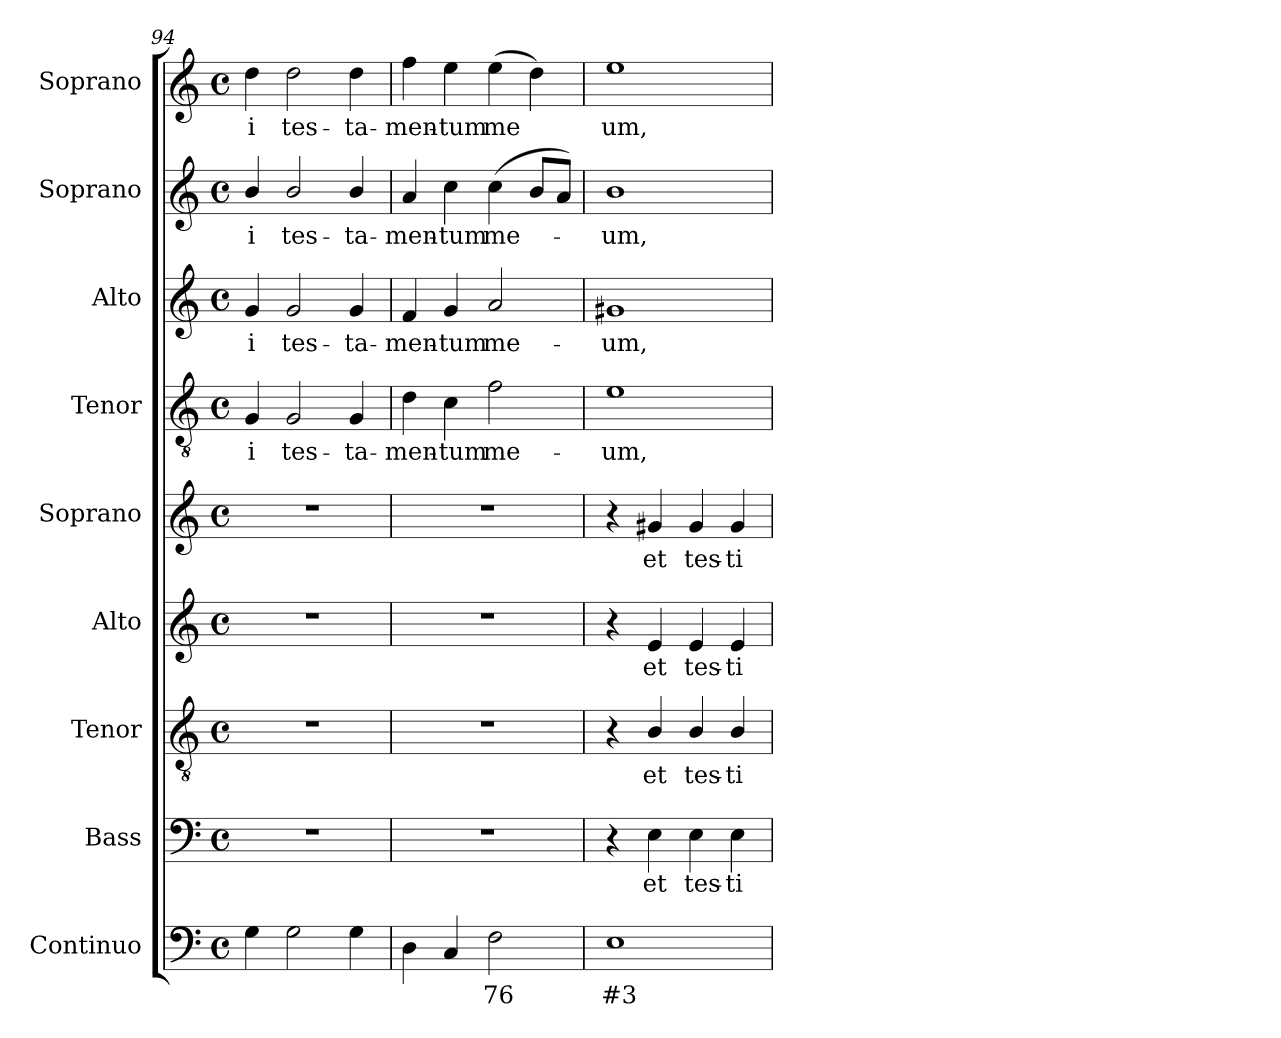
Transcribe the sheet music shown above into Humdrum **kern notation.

**kern	**text	**kern	**text	**kern	**text	**kern	**text	**kern	**text	**kern	**text	**kern	**text	**kern	**text	**kern	**text
*part9	*part9	*part8	*part8	*part7	*part7	*part6	*part6	*part5	*part5	*part4	*part4	*part3	*part3	*part2	*part2	*part1	*part1
*staff9	*staff9	*staff8	*staff8	*staff7	*staff7	*staff6	*staff6	*staff5	*staff5	*staff4	*staff4	*staff3	*staff3	*staff2	*staff2	*staff1	*staff1
*I"Continuo	*	*I"Bass	*	*I"Tenor	*	*I"Alto	*	*I"Soprano	*	*I"Tenor	*	*I"Alto	*	*I"Soprano	*	*I"Soprano	*
*I'Cont.	*	*I'B.	*	*I'T.	*	*I'A.	*	*I'S.	*	*I'T.	*	*I'A.	*	*I'S.	*	*I'S.	*
*clefF4	*	*clefF4	*	*clefGv2	*	*clefG2	*	*clefG2	*	*clefGv2	*	*clefG2	*	*clefG2	*	*clefG2	*
*	*	*	*	*ITrd7c12	*	*	*	*	*	*ITrd7c12	*	*	*	*	*	*	*
*k[]	*	*k[]	*	*k[]	*	*k[]	*	*k[]	*	*k[]	*	*k[]	*	*k[]	*	*k[]	*
*C:	*	*C:	*	*C:	*	*C:	*	*C:	*	*C:	*	*C:	*	*C:	*	*C:	*
*M4/4	*	*M4/4	*	*M4/4	*	*M4/4	*	*M4/4	*	*M4/4	*	*M4/4	*	*M4/4	*	*M4/4	*
*met(c)	*	*met(c)	*	*met(c)	*	*met(c)	*	*met(c)	*	*met(c)	*	*met(c)	*	*met(c)	*	*met(c)	*
=94	=94	=94	=94	=94	=94	=94	=94	=94	=94	=94	=94	=94	=94	=94	=94	=94	=94
!	!	!	!	!	!	!	!	!	!	!	!LO:LY:b:color=#000000	!	!	!	!	!	!
!	!	!	!	!	!	!	!	!	!	!	!	!	!LO:LY:b:color=#000000	!	!	!	!
!	!	!	!	!	!	!	!	!	!	!	!	!	!	!	!LO:LY:b:color=#000000	!	!
!	!	!	!	!	!	!	!	!	!	!	!	!	!	!	!	!	!LO:LY:b:color=#000000
4Gi\	.	1r	.	1r	.	1r	.	1r	.	4GGi/	-i	4gi/	-i	4bi/	-i	4ddi\	-i
!	!	!	!	!	!	!	!	!	!	!	!LO:LY:b:color=#000000	!	!	!	!	!	!
!	!	!	!	!	!	!	!	!	!	!	!	!	!LO:LY:b:color=#000000	!	!	!	!
!	!	!	!	!	!	!	!	!	!	!	!	!	!	!	!LO:LY:b:color=#000000	!	!
!	!	!	!	!	!	!	!	!	!	!	!	!	!	!	!	!	!LO:LY:b:color=#000000
2Gi\	.	.	.	.	.	.	.	.	.	2GGi/	tes-	2gi/	tes-	2bi/	tes-	2ddi\	tes-
!	!	!	!	!	!	!	!	!	!	!	!LO:LY:b:color=#000000	!	!	!	!	!	!
!	!	!	!	!	!	!	!	!	!	!	!	!	!LO:LY:b:color=#000000	!	!	!	!
!	!	!	!	!	!	!	!	!	!	!	!	!	!	!	!LO:LY:b:color=#000000	!	!
!	!	!	!	!	!	!	!	!	!	!	!	!	!	!	!	!	!LO:LY:b:color=#000000
4Gi\	.	.	.	.	.	.	.	.	.	4GGi/	-ta-	4gi/	-ta-	4bi/	-ta-	4ddi\	-ta-
=95	=95	=95	=95	=95	=95	=95	=95	=95	=95	=95	=95	=95	=95	=95	=95	=95	=95
!	!	!	!	!	!	!	!	!	!	!	!LO:LY:b:color=#000000	!	!	!	!	!	!
!	!	!	!	!	!	!	!	!	!	!	!	!	!LO:LY:b:color=#000000	!	!	!	!
!	!	!	!	!	!	!	!	!	!	!	!	!	!	!	!LO:LY:b:color=#000000	!	!
!	!	!	!	!	!	!	!	!	!	!	!	!	!	!	!	!	!LO:LY:b:color=#000000
4Di\	.	1r	.	1r	.	1r	.	1r	.	4Di\	-men-	4fi/	-men-	4ai/	-men-	4ffi\	-men-
!	!	!	!	!	!	!	!	!	!	!	!LO:LY:b:color=#000000	!	!	!	!	!	!
!	!	!	!	!	!	!	!	!	!	!	!	!	!LO:LY:b:color=#000000	!	!	!	!
!	!	!	!	!	!	!	!	!	!	!	!	!	!	!	!LO:LY:b:color=#000000	!	!
!	!	!	!	!	!	!	!	!	!	!	!	!	!	!	!	!	!LO:LY:b:color=#000000
4Ci/	.	.	.	.	.	.	.	.	.	4Ci\	-tum	4gi/	-tum	4cci\	-tum	4eei\	-tum
!	!LO:LY:b:color=#000000	!	!	!	!	!	!	!	!	!	!	!	!	!	!	!	!
!	!	!	!	!	!	!	!	!	!	!	!LO:LY:b:color=#000000	!	!	!	!	!	!
!	!	!	!	!	!	!	!	!	!	!	!	!	!LO:LY:b:color=#000000	!	!	!	!
!	!	!	!	!	!	!	!	!	!	!	!	!	!	!	!LO:LY:b:color=#000000	!	!
!	!	!	!	!	!	!	!	!	!	!	!	!	!	!	!	!	!LO:LY:b:color=#000000
2Fi\	76	.	.	.	.	.	.	.	.	2Fi\	me-	2ai/	me-	(4cci\	me-	(4eei\	me
.	.	.	.	.	.	.	.	.	.	.	.	.	.	8bi/L	.	4ddi\)	.
.	.	.	.	.	.	.	.	.	.	.	.	.	.	8ai/J)	.	.	.
!!LO:LB:g=z
=96	=96	=96	=96	=96	=96	=96	=96	=96	=96	=96	=96	=96	=96	=96	=96	=96	=96
!	!LO:LY:b:color=#000000	!	!	!	!	!	!	!	!	!	!	!	!	!	!	!	!
!	!	!	!	!	!	!	!	!	!	!	!LO:LY:b:color=#000000	!	!	!	!	!	!
!	!	!	!	!	!	!	!	!	!	!	!	!	!LO:LY:b:color=#000000	!	!	!	!
!	!	!	!	!	!	!	!	!	!	!	!	!	!	!	!LO:LY:b:color=#000000	!	!
!	!	!	!	!	!	!	!	!	!	!	!	!	!	!	!	!	!LO:LY:b:color=#000000
1Ei	#3	4r	.	4r	.	4r	.	4r	.	1Ei	-um,	1g#Xi	-um,	1bi	-um,	1eei	um,
!	!	!	!LO:LY:b:color=#000000	!	!	!	!	!	!	!	!	!	!	!	!	!	!
!	!	!	!	!	!LO:LY:b:color=#000000	!	!	!	!	!	!	!	!	!	!	!	!
!	!	!	!	!	!	!	!LO:LY:b:color=#000000	!	!	!	!	!	!	!	!	!	!
!	!	!	!	!	!	!	!	!	!LO:LY:b:color=#000000	!	!	!	!	!	!	!	!
.	.	4Ei\	et	4BBi/	et	4ei/	et	4g#Xi/	et	.	.	.	.	.	.	.	.
!	!	!	!LO:LY:b:color=#000000	!	!	!	!	!	!	!	!	!	!	!	!	!	!
!	!	!	!	!	!LO:LY:b:color=#000000	!	!	!	!	!	!	!	!	!	!	!	!
!	!	!	!	!	!	!	!LO:LY:b:color=#000000	!	!	!	!	!	!	!	!	!	!
!	!	!	!	!	!	!	!	!	!LO:LY:b:color=#000000	!	!	!	!	!	!	!	!
.	.	4Ei\	tes-	4BBi/	tes-	4ei/	tes-	4g#i/	tes-	.	.	.	.	.	.	.	.
!	!	!	!LO:LY:b:color=#000000	!	!	!	!	!	!	!	!	!	!	!	!	!	!
!	!	!	!	!	!LO:LY:b:color=#000000	!	!	!	!	!	!	!	!	!	!	!	!
!	!	!	!	!	!	!	!LO:LY:b:color=#000000	!	!	!	!	!	!	!	!	!	!
!	!	!	!	!	!	!	!	!	!LO:LY:b:color=#000000	!	!	!	!	!	!	!	!
.	.	4Ei\	-ti-	4BBi/	-ti-	4ei/	-ti-	4g#i/	-ti-	.	.	.	.	.	.	.	.
=	=	=	=	=	=	=	=	=	=	=	=	=	=	=	=	=	=
*-	*-	*-	*-	*-	*-	*-	*-	*-	*-	*-	*-	*-	*-	*-	*-	*-	*-
